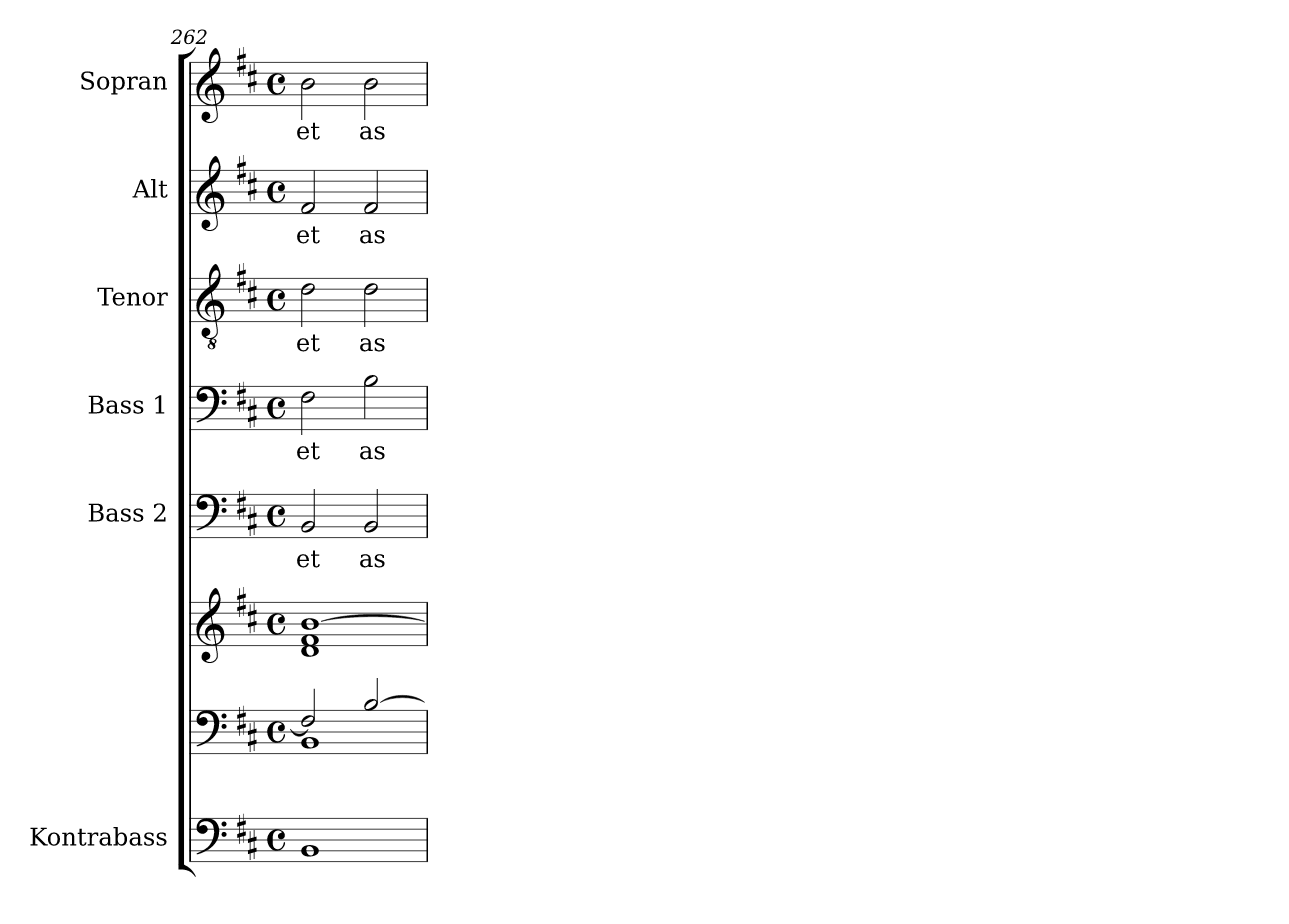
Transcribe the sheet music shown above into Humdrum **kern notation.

**kern	**kern	**kern	**kern	**text	**kern	**text	**kern	**text	**kern	**text	**kern	**text
*part7	*part6	*part6	*part5	*part5	*part4	*part4	*part3	*part3	*part2	*part2	*part1	*part1
*staff8	*staff7	*staff6	*staff5	*staff5	*staff4	*staff4	*staff3	*staff3	*staff2	*staff2	*staff1	*staff1
*I"Kontrabass	*	*	*I"Bass 2	*	*I"Bass 1	*	*I"Tenor	*	*I"Alt	*	*I"Sopran	*
*I'Kb.	*	*	*I'B. 2	*	*I'B. 1	*	*I'T.	*	*I'A.	*	*I'S.	*
*clefF4	*clefF4	*clefG2	*clefF4	*	*clefF4	*	*clefGv2	*	*clefG2	*	*clefG2	*
*ITrd7c12	*	*	*	*	*	*	*	*	*	*	*	*
*k[f#c#]	*k[f#c#]	*k[f#c#]	*k[f#c#]	*	*k[f#c#]	*	*k[f#c#]	*	*k[f#c#]	*	*k[f#c#]	*
*D:	*D:	*D:	*D:	*	*D:	*	*D:	*	*D:	*	*D:	*
*M4/4	*M4/4	*M4/4	*M4/4	*	*M4/4	*	*M4/4	*	*M4/4	*	*M4/4	*
*met(c)	*met(c)	*met(c)	*met(c)	*	*met(c)	*	*met(c)	*	*met(c)	*	*met(c)	*
=262	=262	=262	=262	=262	=262	=262	=262	=262	=262	=262	=262	=262
*	*^	*^	*	*	*	*	*	*	*	*	*	*
!	!	!	!	!	!	!LO:LY:b	!	!LO:LY:b	!	!LO:LY:b	!	!LO:LY:b	!	!LO:LY:b
1BBB	2F#/]	1BB	[>1b	1d 1f#	2BB/	et	2F#\	et	2d\	et	2f#/	et	2b\	et
!	!	!	!	!	!	!LO:LY:b	!	!LO:LY:b	!	!LO:LY:b	!	!LO:LY:b	!	!LO:LY:b
.	[>2B/	.	.	.	2BB/	as-	2B\	as-	2d\	as-	2f#/	as-	2b\	as-
*	*v	*v	*	*	*	*	*	*	*	*	*	*	*	*
*	*	*v	*v	*	*	*	*	*	*	*	*	*	*
=	=	=	=	=	=	=	=	=	=	=	=	=
*-	*-	*-	*-	*-	*-	*-	*-	*-	*-	*-	*-	*-
